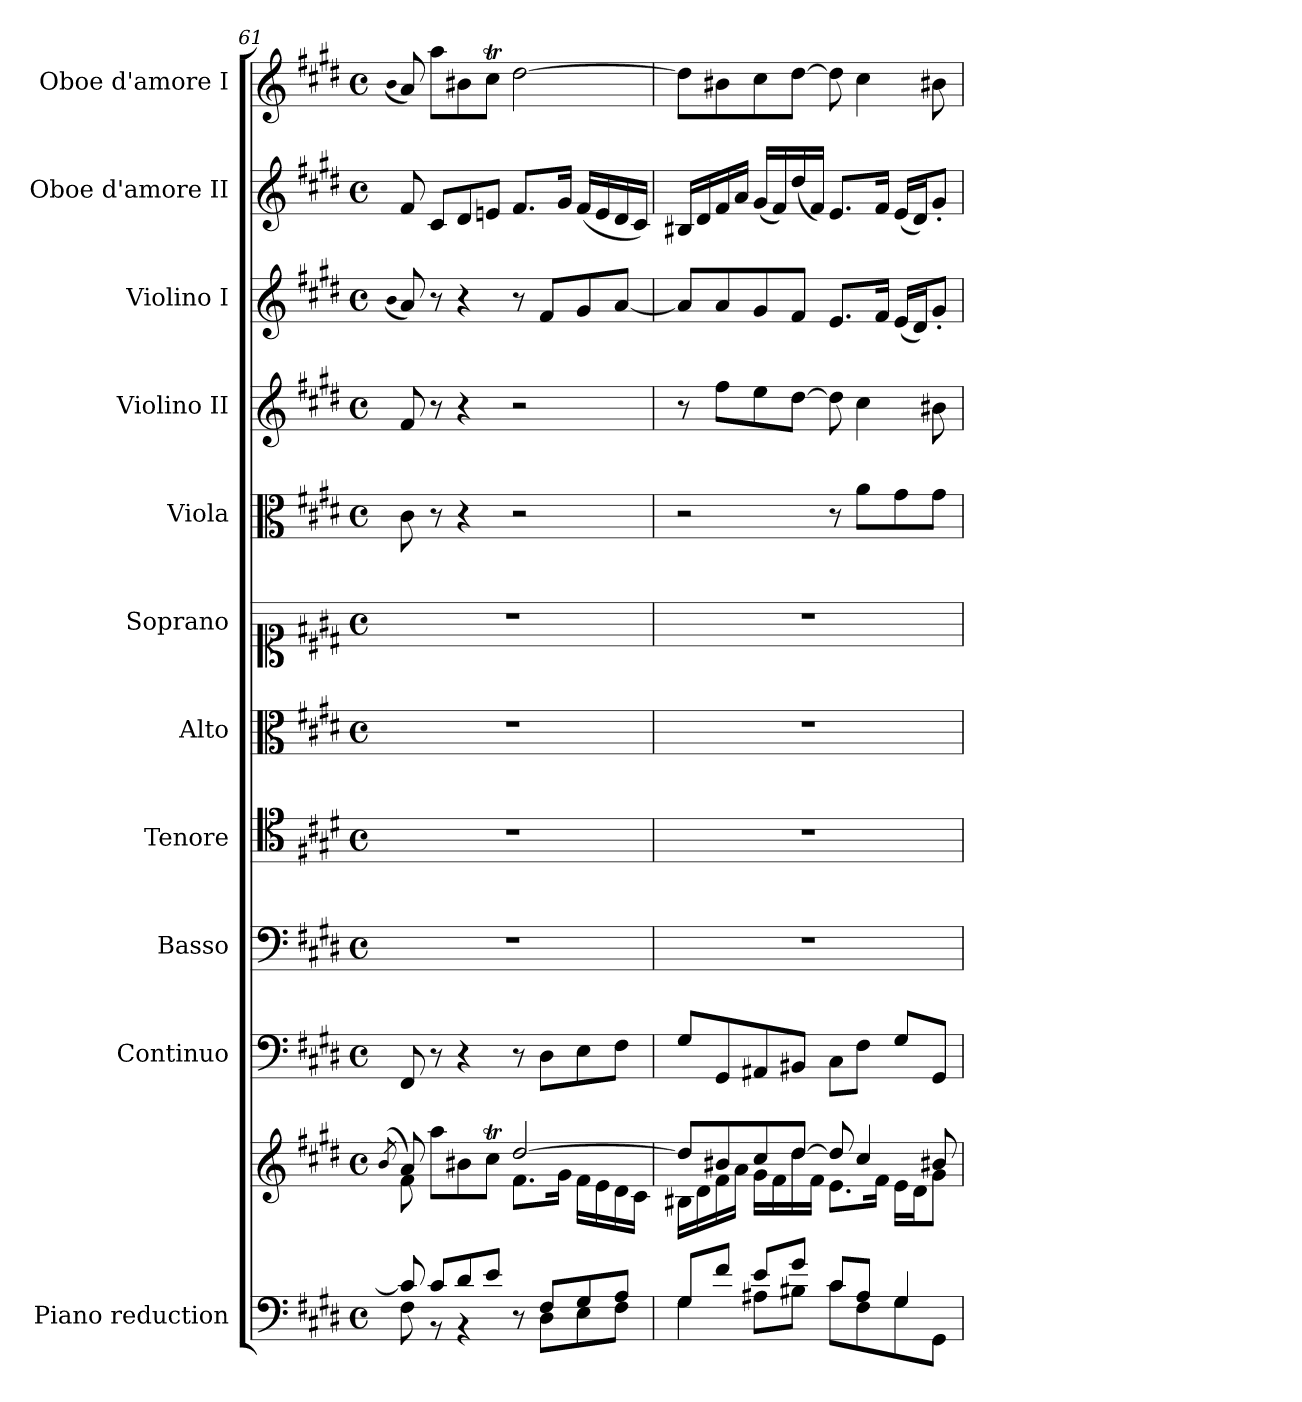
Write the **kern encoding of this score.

**kern	**kern	**kern	**kern	**kern	**kern	**kern	**kern	**kern	**kern	**kern	**kern
*part11	*part11	*part10	*part9	*part8	*part7	*part6	*part5	*part4	*part3	*part2	*part1
*staff12	*staff11	*staff10	*staff9	*staff8	*staff7	*staff6	*staff5	*staff4	*staff3	*staff2	*staff1
*I"Piano reduction	*	*I"Continuo	*I"Basso	*I"Tenore	*I"Alto	*I"Soprano	*I"Viola	*I"Violino II	*I"Violino I	*I"Oboe d'amore II	*I"Oboe d'amore I
*I'Pno	*	*	*	*	*	*	*I'Vla	*I'Vln	*I'Vln	*I'Ob	*I'Ob
!!LO:PB:g=z
*clefF4	*clefG2	*clefF4	*clefF4	*clefC4	*clefC3	*clefC1	*clefC3	*clefG2	*clefG2	*clefG2	*clefG2
*k[f#c#g#d#]	*k[f#c#g#d#]	*k[f#c#g#d#]	*k[f#c#g#d#]	*k[f#c#g#d#]	*k[f#c#g#d#]	*k[f#c#g#d#]	*k[f#c#g#d#]	*k[f#c#g#d#]	*k[f#c#g#d#]	*k[f#c#g#d#]	*k[f#c#g#d#]
*M4/4	*M4/4	*M4/4	*M4/4	*M4/4	*M4/4	*M4/4	*M4/4	*M4/4	*M4/4	*M4/4	*M4/4
*met(c)	*met(c)	*met(c)	*met(c)	*met(c)	*met(c)	*met(c)	*met(c)	*met(c)	*met(c)	*met(c)	*met(c)
=61	=61	=61	=61	=61	=61	=61	=61	=61	=61	=61	=61
.	(>8qb/	.	.	.	.	.	.	.	(qb	.	(qb
*^	*^	*	*	*	*	*	*	*	*	*	*
8c#/]	8F#\	8a/)	8f#\	8FF#/	1r	1r	1r	1r	8c#\	8f#/	8a/)	8f#/	8a/)
8c#/L	8r	8aa\L	8ryy	8r	.	.	.	.	8r	8r	8r	8c#/L	8aa\L
8d#/	4r	8b#X\	4ryy	4r	.	.	.	.	4r	4r	4r	8d#/	8b#X\
8e/J	.	8cc#T\J	.	.	.	.	.	.	.	.	.	8en/J	8cc#T\J
8r	8ryy	[2dd#/	8.f#\L	8r	.	.	.	.	2r	2r	8r	8.f#/L	[2dd#\
8F#/L	8D#\L	.	.	8D#\L	.	.	.	.	.	.	8f#/L	.	.
.	.	.	16g#\Jk	.	.	.	.	.	.	.	.	16g#/Jk	.
8G#/	8E\	.	16f#\LL	8E\	.	.	.	.	.	.	8g#/	(16f#/LL	.
.	.	.	16e\	.	.	.	.	.	.	.	.	16e/	.
8A/J	8F#\J	.	16d#\	8F#\J	.	.	.	.	.	.	[8a/J	16d#/	.
.	.	.	16c#\JJ	.	.	.	.	.	.	.	.	16c#/JJ)	.
=62	=62	=62	=62	=62	=62	=62	=62	=62	=62	=62	=62	=62	=62
8G#/L	4G#\	8dd#/L]	16B#X\LL	8G#/L	1r	1r	1r	1r	2r	8r	8a/L]	16B#X/LL	8dd#\L]
.	.	.	16d#\	.	.	.	.	.	.	.	.	16d#/	.
8f#/J	.	8b#X/	16f#\	8GG#/	.	.	.	.	.	8ff#\L	8a/	16f#/	8b#X\
.	.	.	16a\JJ	.	.	.	.	.	.	.	.	16a/JJ	.
8e/L	8A#X\L	8cc#/	16g#\LL	8AA#X/	.	.	.	.	.	8ee\	8g#/	(16g#/LL	8cc#\
.	.	.	16f#\	.	.	.	.	.	.	.	.	16f#/)	.
8g#/J	8B#X\J	[8dd#/J	16dd#\	8BB#X/J	.	.	.	.	.	[8dd#\J	8f#/J	(16dd#/	[8dd#\J
.	.	.	16f#\JJ	.	.	.	.	.	.	.	.	16f#/JJ)	.
8c#/L	8c#\L	8dd#/]	8.e\L	8C#\L	.	.	.	.	8r	8dd#\]	8.e/L	8.e/L	8dd#\]
8A#/J	8F#\	4cc#/	.	8F#\J	.	.	.	.	8a\L	4cc#\	.	.	4cc#\
.	.	.	16f#\Jk	.	.	.	.	.	.	.	16f#/Jk	16f#/Jk	.
4G#/	8G#\	.	16e\LL	8G#/L	.	.	.	.	8g#\	.	(16e/LL	(16e/LL	.
.	.	.	16d#\J	.	.	.	.	.	.	.	16d#/J)	16d#/J)	.
.	8GG#\J	8b#X/	8g#\J	8GG#/J	.	.	.	.	8g#\J	8b#X\	8g#'/J	8g#'/J	8b#X\
*v	*v	*	*	*	*	*	*	*	*	*	*	*	*
*	*v	*v	*	*	*	*	*	*	*	*	*	*
=	=	=	=	=	=	=	=	=	=	=	=
*-	*-	*-	*-	*-	*-	*-	*-	*-	*-	*-	*-
